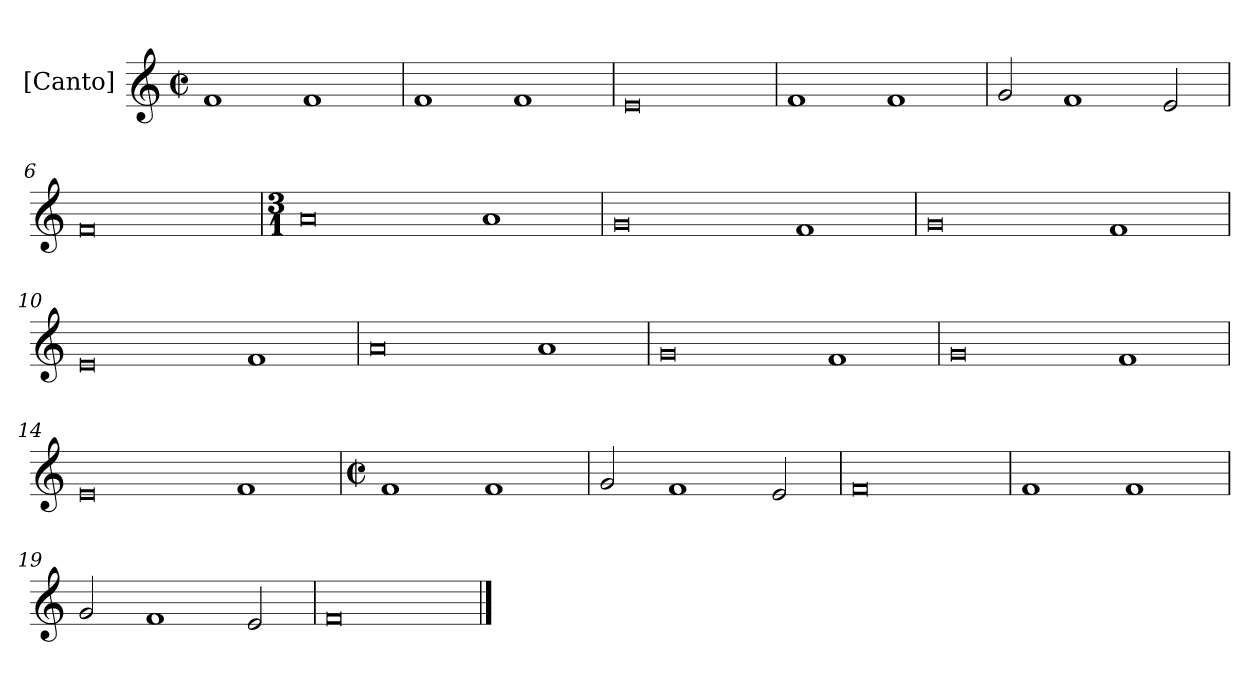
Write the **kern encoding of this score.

**kern
*part1
*staff1
*I"[Canto]
*clefG2
*M2/1
*met(c|)
=1
1f
1f
=2
1f
1f
=3
0e
=4
1f
1f
=5
2g
1f
2e
=6
0f
=7
*M3/1
0a
1a
=8
0g
1f
=9
0g
1f
=10
0e
1f
=11
0a
1a
=12
0g
1f
=13
0g
1f
=14
0e
1f
=15
*M2/1
*met(c|)
1f
1f
=16
2g
1f
2e
=17
0f
=18
1f
1f
=19
2g
1f
2e
=20
0f
==
*-
